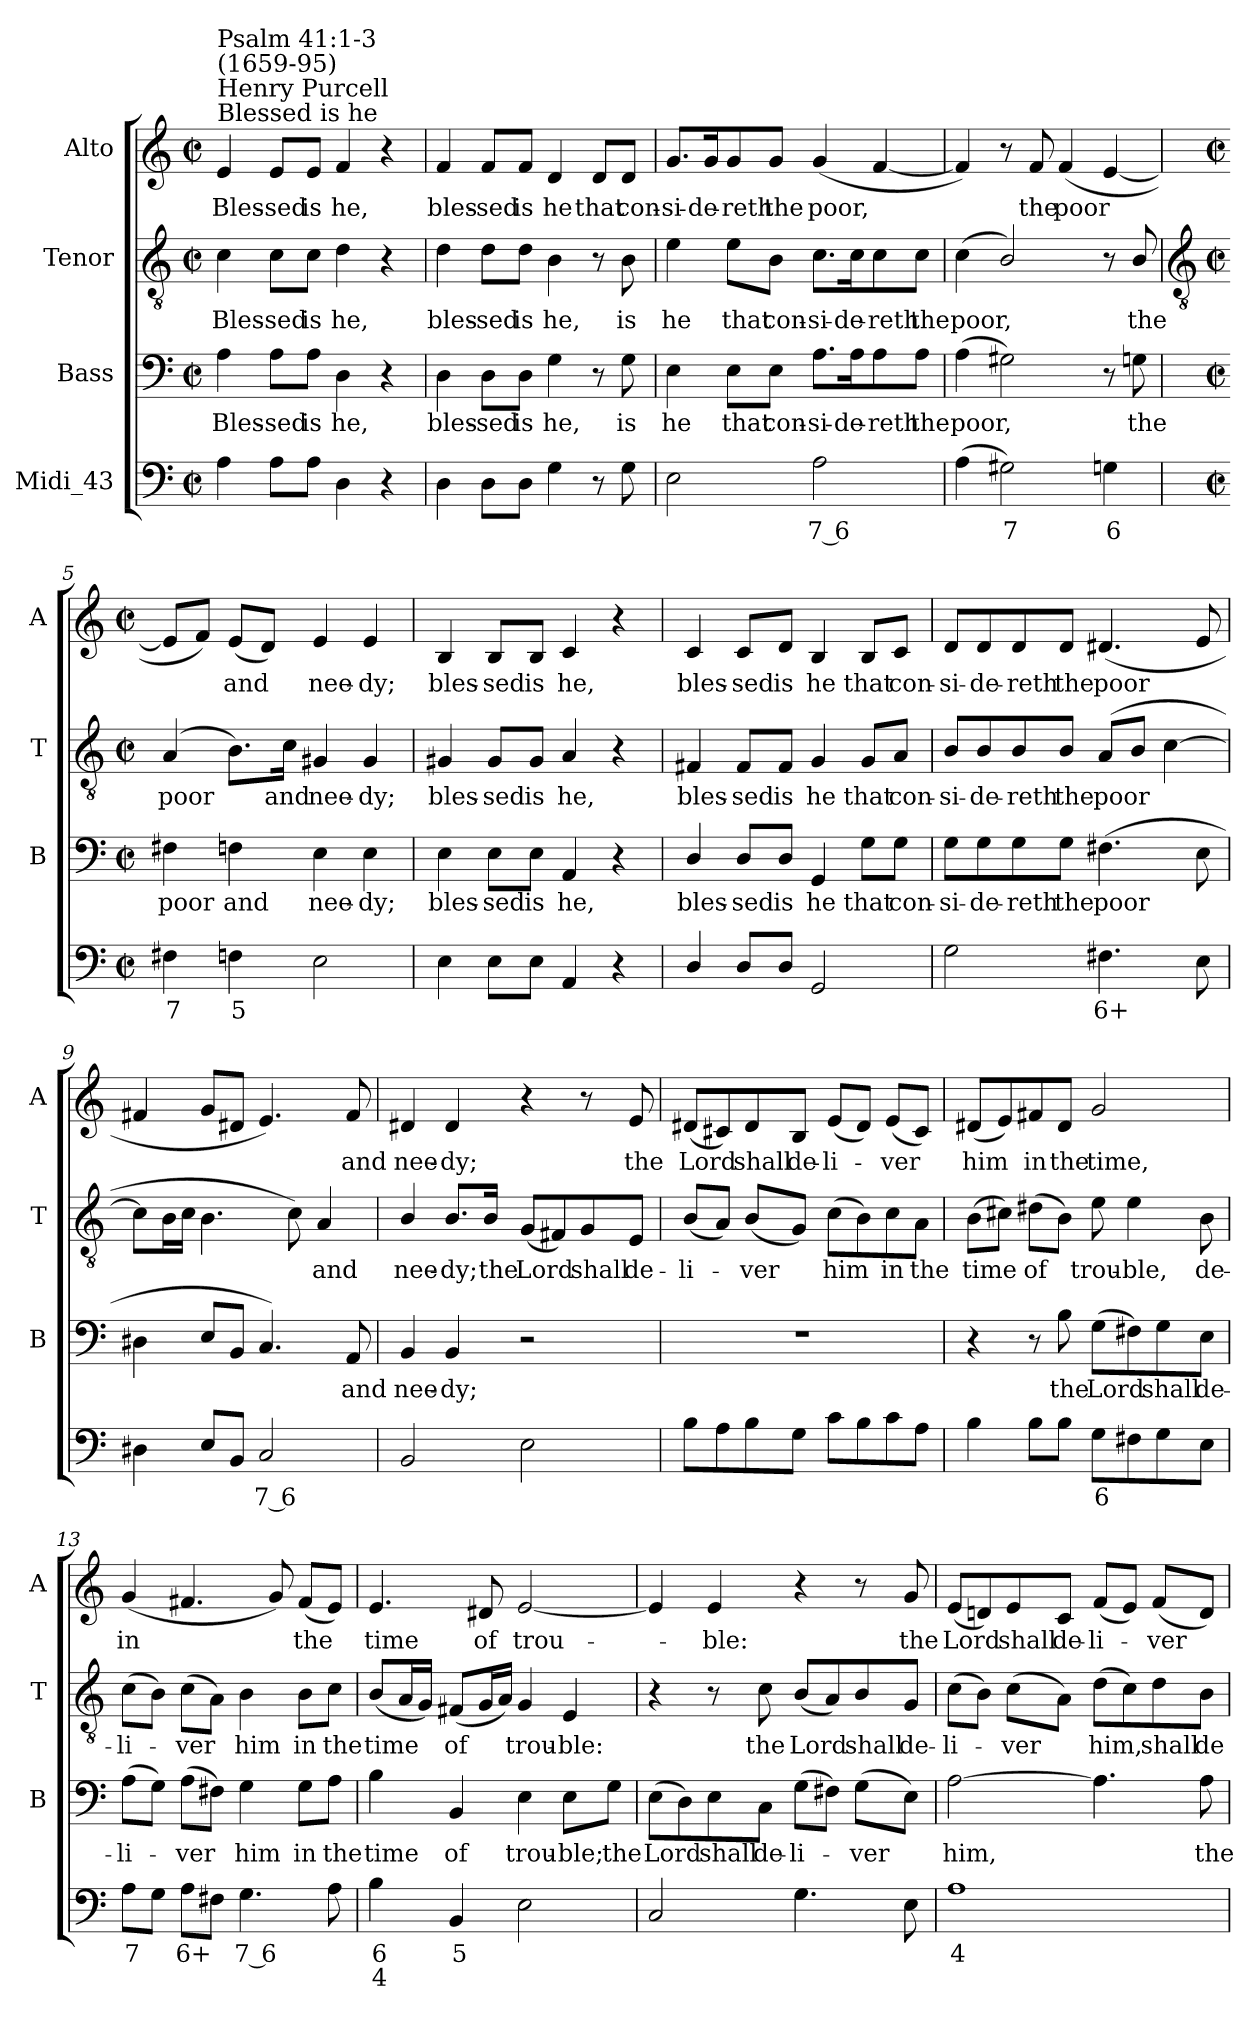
**kern	**text	**text	**kern	**text	**kern	**text	**kern	**text
*part4	*part4	*part4	*part3	*part3	*part2	*part2	*part1	*part1
*staff4	*staff4	*staff4	*staff3	*staff3	*staff2	*staff2	*staff1	*staff1
*I"Midi_43	*	*	*I"Bass	*	*I"Tenor	*	*I"Alto	*
*	*	*	*I'B	*	*I'T	*	*I'A	*
*clefF4	*	*	*clefF4	*	*clefGv2	*	*clefG2	*
*k[]	*	*	*k[]	*	*k[]	*	*k[]	*
*M2/2	*	*	*M2/2	*	*M2/2	*	*M2/2	*
*met(c|)	*	*	*met(c|)	*	*met(c|)	*	*met(c|)	*
*MM60	*	*	*MM60	*	*MM60	*	*MM60	*
=1	=1	=1	=1	=1	=1	=1	=1	=1
!	!	!	!	!	!	!	!LO:TX:a:t=Blessed is he	!
!	!	!	!	!	!	!	!LO:TX:a:t=Henry Purcell	!
!	!	!	!	!	!	!	!LO:TX:a:t=(1659-95)	!
!	!	!	!	!	!	!	!LO:TX:a:t=Psalm 41&colon;1-3	!
!	!	!	!	!LO:LY:b	!	!LO:LY:b	!	!LO:LY:b
4A\	.	.	4A\	Bles-	4c\	Bles-	4e/	Bles-
!	!	!	!	!LO:LY:b	!	!LO:LY:b	!	!LO:LY:b
8A\L	.	.	8A\L	-sed	8c\L	-sed	8e/L	-sed
!	!	!	!	!LO:LY:b	!	!LO:LY:b	!	!LO:LY:b
8A\J	.	.	8A\J	is	8c\J	is	8e/J	is
!	!	!	!	!LO:LY:b	!	!LO:LY:b	!	!LO:LY:b
4D\	.	.	4D\	he,	4d\	he,	4f/	he,
4r	.	.	4r	.	4r	.	4r	.
=2	=2	=2	=2	=2	=2	=2	=2	=2
!	!	!	!	!LO:LY:b	!	!LO:LY:b	!	!LO:LY:b
4D\	.	.	4D\	bles-	4d\	bles-	4f/	bles-
!	!	!	!	!LO:LY:b	!	!LO:LY:b	!	!LO:LY:b
8D\L	.	.	8D\L	-sed	8d\L	-sed	8f/L	-sed
!	!	!	!	!LO:LY:b	!	!LO:LY:b	!	!LO:LY:b
8D\J	.	.	8D\J	is	8d\J	is	8f/J	is
!	!	!	!	!LO:LY:b	!	!LO:LY:b	!	!LO:LY:b
4G\	.	.	4G\	he,	4B\	he,	4d/	he
!	!	!	!	!	!	!	!	!LO:LY:b
8r	.	.	8r	.	8r	.	8d/L	that
!	!	!	!	!LO:LY:b	!	!LO:LY:b	!	!LO:LY:b
8G\	.	.	8G\	is	8B\	is	8d/J	con-
=3	=3	=3	=3	=3	=3	=3	=3	=3
!	!	!	!	!LO:LY:b	!	!LO:LY:b	!	!LO:LY:b
2E\	.	.	4E\	he	4e\	he	8.g/L	-si-
!	!	!	!	!	!	!	!	!LO:LY:b
.	.	.	.	.	.	.	16g/K	-de-
!	!	!	!	!LO:LY:b	!	!LO:LY:b	!	!LO:LY:b
.	.	.	8E\L	that	8e\L	that	8g/	-reth
!	!	!	!	!LO:LY:b	!	!LO:LY:b	!	!LO:LY:b
.	.	.	8E\J	con-	8B\J	con-	8g/J	the
!	!LO:LY:b	!	!	!LO:LY:b	!	!LO:LY:b	!	!LO:LY:b
2A\	7 6	.	8.A\L	-si-	8.c\L	-si-	(<4g/	poor,
!	!	!	!	!LO:LY:b	!	!LO:LY:b	!	!
.	.	.	16A\K	-de-	16c\K	-de-	.	.
!	!	!	!	!LO:LY:b	!	!LO:LY:b	!	!
.	.	.	8A\	-reth	8c\	-reth	[4f/	.
!	!	!	!	!LO:LY:b	!	!LO:LY:b	!	!
.	.	.	8A\J	the	8c\J	the	.	.
=4	=4	=4	=4	=4	=4	=4	=4	=4
!	!	!	!	!LO:LY:b	!	!LO:LY:b	!	!
(>4A\	.	.	(>4A\	poor,	(<4c\	poor,	4f/])	.
!	!LO:LY:b	!	!	!	!	!	!	!
2G#X\)	7	.	2G#X\)	.	2B/)	.	8r	.
!	!	!	!	!	!	!	!	!LO:LY:b
.	.	.	.	.	.	.	8f/	the
!	!	!	!	!	!	!	!	!LO:LY:b
.	.	.	.	.	.	.	(<4f/	poor
!	!LO:LY:b	!	!	!	!	!	!	!
4Gn\	6	.	8r	.	8r	.	[4e/	.
!	!	!	!	!LO:LY:b	!	!LO:LY:b	!	!
.	.	.	8Gn\	the	8B/	the	.	.
!!LO:LB:g=z
=5	=5	=5	=5	=5	=5	=5	=5	=5
*	*	*	*	*	*clefGv2	*	*	*
*M2/2	*	*	*M2/2	*	*M2/2	*	*M2/2	*
*met(c|)	*	*	*met(c|)	*	*met(c|)	*	*met(c|)	*
!	!LO:LY:b	!	!	!LO:LY:b	!	!LO:LY:b	!	!
4F#X\	7	.	4F#X\	poor	(<4A/	poor	8e/L]	.
.	.	.	.	.	.	.	8f/J)	.
!	!LO:LY:b	!	!	!LO:LY:b	!	!	!	!LO:LY:b
4Fn\	5	.	4Fn\	and	8.B\L)	.	(<8e/L	and
.	.	.	.	.	.	.	8d/J)	.
!	!	!	!	!	!	!LO:LY:b	!	!
.	.	.	.	.	16c\Jk	and	.	.
!	!	!	!	!LO:LY:b	!	!LO:LY:b	!	!LO:LY:b
2E\	.	.	4E\	nee-	4G#X/	nee-	4e/	nee-
!	!	!	!	!LO:LY:b	!	!LO:LY:b	!	!LO:LY:b
.	.	.	4E\	-dy;	4G#/	-dy;	4e/	-dy;
=6	=6	=6	=6	=6	=6	=6	=6	=6
!	!	!	!	!LO:LY:b	!	!LO:LY:b	!	!LO:LY:b
4E\	.	.	4E\	bles-	4G#X/	bles-	4B/	bles-
!	!	!	!	!LO:LY:b	!	!LO:LY:b	!	!LO:LY:b
8E\L	.	.	8E\L	-sed	8G#/L	-sed	8B/L	-sed
!	!	!	!	!LO:LY:b	!	!LO:LY:b	!	!LO:LY:b
8E\J	.	.	8E\J	is	8G#/J	is	8B/J	is
!	!	!	!	!LO:LY:b	!	!LO:LY:b	!	!LO:LY:b
4AA/	.	.	4AA/	he,	4A/	he,	4c/	he,
4r	.	.	4r	.	4r	.	4r	.
=7	=7	=7	=7	=7	=7	=7	=7	=7
!	!	!	!	!LO:LY:b	!	!LO:LY:b	!	!LO:LY:b
4D/	.	.	4D/	bles-	4F#X/	bles-	4c/	bles-
!	!	!	!	!LO:LY:b	!	!LO:LY:b	!	!LO:LY:b
8D/L	.	.	8D/L	-sed	8F#/L	-sed	8c/L	-sed
!	!	!	!	!LO:LY:b	!	!LO:LY:b	!	!LO:LY:b
8D/J	.	.	8D/J	is	8F#/J	is	8d/J	is
!	!	!	!	!LO:LY:b	!	!LO:LY:b	!	!LO:LY:b
2GG/	.	.	4GG/	he	4G/	he	4B/	he
!	!	!	!	!LO:LY:b	!	!LO:LY:b	!	!LO:LY:b
.	.	.	8G\L	that	8G/L	that	8B/L	that
!	!	!	!	!LO:LY:b	!	!LO:LY:b	!	!LO:LY:b
.	.	.	8G\J	con-	8A/J	con-	8c/J	con-
=8	=8	=8	=8	=8	=8	=8	=8	=8
!	!	!	!	!LO:LY:b	!	!LO:LY:b	!	!LO:LY:b
2G\	.	.	8G\L	-si-	8B/L	-si-	8d/L	-si-
!	!	!	!	!LO:LY:b	!	!LO:LY:b	!	!LO:LY:b
.	.	.	8G\	-de-	8B/	-de-	8d/	-de-
!	!	!	!	!LO:LY:b	!	!LO:LY:b	!	!LO:LY:b
.	.	.	8G\	-reth	8B/	-reth	8d/	-reth
!	!	!	!	!LO:LY:b	!	!LO:LY:b	!	!LO:LY:b
.	.	.	8G\J	the	8B/J	the	8d/J	the
!	!LO:LY:b	!	!	!LO:LY:b	!	!LO:LY:b	!	!LO:LY:b
4.F#X\	6+	.	(>4.F#X\	poor	(<8A/L	poor	(<4.d#X/	poor
.	.	.	.	.	8B/J	.	.	.
.	.	.	.	.	[4c\	.	.	.
8E\	.	.	8E\	.	.	.	8e/	.
!!LO:LB:g=z
=9	=9	=9	=9	=9	=9	=9	=9	=9
4D#X\	.	.	4D#X\	.	8c\L]	.	4f#X/	.
.	.	.	.	.	16B\L	.	.	.
.	.	.	.	.	16c\JJ	.	.	.
8E/L	.	.	8E/L	.	4.B\	.	8g/L	.
8BB/J	.	.	8BB/J	.	.	.	8d#X/J	.
!	!LO:LY:b	!	!	!	!	!	!	!
2C/	7 6	.	4.C/)	.	.	.	4.e/)	.
.	.	.	.	.	8c\)	.	.	.
!	!	!	!	!	!	!LO:LY:b	!	!
.	.	.	.	.	4A/	and	.	.
!	!	!	!	!LO:LY:b	!	!	!	!LO:LY:b
.	.	.	8AA/	and	.	.	8f#/	and
=10	=10	=10	=10	=10	=10	=10	=10	=10
!	!	!	!	!LO:LY:b	!	!LO:LY:b	!	!LO:LY:b
2BB/	.	.	4BB/	nee-	4B/	nee-	4d#X/	nee-
!	!	!	!	!LO:LY:b	!	!LO:LY:b	!	!LO:LY:b
.	.	.	4BB/	-dy;	8.B/L	-dy;	4d#/	-dy;
!	!	!	!	!	!	!LO:LY:b	!	!
.	.	.	.	.	16B/Jk	the	.	.
!	!	!	!	!	!	!LO:LY:b	!	!
2E\	.	.	2r	.	(<8G/L	Lord	4r	.
.	.	.	.	.	8F#X/)	.	.	.
!	!	!	!	!	!	!LO:LY:b	!	!
.	.	.	.	.	8G/	shall	8r	.
!	!	!	!	!	!	!LO:LY:b	!	!LO:LY:b
.	.	.	.	.	8E/J	de-	8e/	the
=11	=11	=11	=11	=11	=11	=11	=11	=11
!	!	!	!	!	!	!LO:LY:b	!	!LO:LY:b
8B\L	.	.	1r	.	(<8B/L	-li-	(<8d#X/L	Lord
8A\	.	.	.	.	8A/J)	.	8c#X/)	.
!	!	!	!	!	!	!LO:LY:b	!	!LO:LY:b
8B\	.	.	.	.	(<8B/L	ver	8d#/	shall
!	!	!	!	!	!	!	!	!LO:LY:b
8G\J	.	.	.	.	8G/J)	.	8B/J	de-
!	!	!	!	!	!	!LO:LY:b	!	!LO:LY:b
8c\L	.	.	.	.	(>8c\L	him	(<8e/L	-li-
8B\	.	.	.	.	8B\)	.	8d#/J)	.
!	!	!	!	!	!	!LO:LY:b	!	!LO:LY:b
8c\	.	.	.	.	8c\	in	(<8e/L	ver
!	!	!	!	!	!	!LO:LY:b	!	!
8A\J	.	.	.	.	8A\J	the	8c#/J)	.
!!LO:PB:g=z
=12	=12	=12	=12	=12	=12	=12	=12	=12
!	!	!	!	!	!	!LO:LY:b	!	!LO:LY:b
4B\	.	.	4r	.	(>8B\L	time	(<8d#X/L	him
.	.	.	.	.	8c#X\J)	.	8e/)	.
!	!	!	!	!	!	!LO:LY:b	!	!LO:LY:b
8B\L	.	.	8r	.	(>8d#X\L	of	8f#X/	in
!	!	!	!	!LO:LY:b	!	!	!	!LO:LY:b
8B\J	.	.	8B\	the	8B\J)	.	8d#/J	the
!	!LO:LY:b	!	!	!LO:LY:b	!	!LO:LY:b	!	!LO:LY:b
8G\L	6	.	(>8G\L	Lord	8e\	trou-	2g/	time,
!	!	!	!	!	!	!LO:LY:b	!	!
8F#X\	.	.	8F#X\)	.	4e\	-ble,	.	.
!	!	!	!	!LO:LY:b	!	!	!	!
8G\	.	.	8G\	shall	.	.	.	.
!	!	!	!	!LO:LY:b	!	!LO:LY:b	!	!
8E\J	.	.	8E\J	de-	8B\	de-	.	.
=13	=13	=13	=13	=13	=13	=13	=13	=13
!	!LO:LY:b	!	!	!LO:LY:b	!	!LO:LY:b	!	!LO:LY:b
8A\L	7	.	(>8A\L	-li-	(>8c\L	-li-	(<4g/	in
8G\J	.	.	8G\J)	.	8B\J)	.	.	.
!	!LO:LY:b	!	!	!LO:LY:b	!	!LO:LY:b	!	!
8A\L	6+	.	(>8A\L	ver	(>8c\L	ver	4.f#X/	.
8F#X\J	.	.	8F#X\J)	.	8A\J)	.	.	.
!	!LO:LY:b	!	!	!LO:LY:b	!	!LO:LY:b	!	!
4.G\	7 6	.	4G\	him	4B\	him	.	.
.	.	.	.	.	.	.	8g/)	.
!	!	!	!	!LO:LY:b	!	!LO:LY:b	!	!LO:LY:b
.	.	.	8G\L	in	8B\L	in	(<8f#/L	the
!	!	!	!	!LO:LY:b	!	!LO:LY:b	!	!
8A\	.	.	8A\J	the	8c\J	the	8e/J)	.
=14	=14	=14	=14	=14	=14	=14	=14	=14
!	!LO:LY:b	!LO:LY:b	!	!LO:LY:b	!	!LO:LY:b	!	!LO:LY:b
4B\	6	4	4B\	time	(<8B/L	time	4.e/	time
.	.	.	.	.	16A/L	.	.	.
.	.	.	.	.	16G/JJ)	.	.	.
!	!LO:LY:b	!	!	!LO:LY:b	!	!LO:LY:b	!	!
4BB/	5	.	4BB/	of	(<8F#X/L	of	.	.
!	!	!	!	!	!	!	!	!LO:LY:b
.	.	.	.	.	16G/L	.	8d#X/	of
.	.	.	.	.	16A/JJ)	.	.	.
!	!	!	!	!LO:LY:b	!	!LO:LY:b	!	!LO:LY:b
2E\	.	.	4E\	trou-	4G/	trou-	[2e/	trou-
!	!	!	!	!LO:LY:b	!	!LO:LY:b	!	!
.	.	.	8E\L	-ble;	4E/	-ble:	.	.
!	!	!	!	!LO:LY:b	!	!	!	!
.	.	.	8G\J	the	.	.	.	.
!!LO:LB:g=z
=15	=15	=15	=15	=15	=15	=15	=15	=15
!	!	!	!	!LO:LY:b	!	!	!	!
2C/	.	.	(>8E\L	Lord	4r	.	4e/]	.
.	.	.	8D\)	.	.	.	.	.
!	!	!	!	!LO:LY:b	!	!	!	!LO:LY:b
.	.	.	8E\	shall	8r	.	4e/	ble:
!	!	!	!	!LO:LY:b	!	!LO:LY:b	!	!
.	.	.	8C\J	de-	8c\	the	.	.
!	!	!	!	!LO:LY:b	!	!LO:LY:b	!	!
4.G\	.	.	(>8G\L	-li-	(<8B/L	Lord	4r	.
.	.	.	8F#X\J)	.	8A/)	.	.	.
!	!	!	!	!LO:LY:b	!	!LO:LY:b	!	!
.	.	.	(>8G\L	ver	8B/	shall	8r	.
!	!	!	!	!	!	!LO:LY:b	!	!LO:LY:b
8E\	.	.	8E\J)	.	8G/J	de-	8g/	the
=16	=16	=16	=16	=16	=16	=16	=16	=16
!	!LO:LY:b	!	!	!LO:LY:b	!	!LO:LY:b	!	!LO:LY:b
1A	4	.	[2A\	him,	(>8c\L	-li-	(<8e/L	Lord
.	.	.	.	.	8B\J)	.	8dn/)	.
!	!	!	!	!	!	!LO:LY:b	!	!LO:LY:b
.	.	.	.	.	(>8c\L	ver	8e/	shall
!	!	!	!	!	!	!	!	!LO:LY:b
.	.	.	.	.	8A\J)	.	8c/J	de-
!	!	!	!	!	!	!LO:LY:b	!	!LO:LY:b
.	.	.	4.A\]	.	(>8d\L	him,	(<8f/L	-li-
.	.	.	.	.	8c\)	.	8e/J)	.
!	!	!	!	!	!	!LO:LY:b	!	!LO:LY:b
.	.	.	.	.	8d\	shall	(<8f/L	ver
!	!	!	!	!LO:LY:b	!	!LO:LY:b	!	!
.	.	.	8A\	the	8B\J	de-	8d/J)	.
=	=	=	=	=	=	=	=	=
*-	*-	*-	*-	*-	*-	*-	*-	*-
